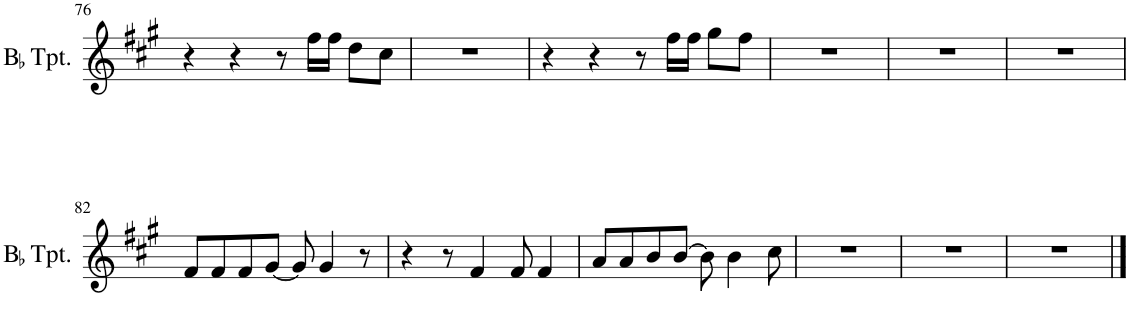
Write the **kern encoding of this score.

**kern
*part1
*staff1
*I"BaccidentalFlat Trumpet
*I'BaccidentalFlat Tpt.
!!LO:PB:g=z
*clefG2
*Trd1c2
*k[f#c#g#]
*M4/4
=76
4r
4r
8r
16ff#\LL
16ff#\JJ
8dd\L
8cc#\J
=77
1r
=78
4r
4r
8r
16ff#\LL
16ff#\JJ
8gg#\L
8ff#\J
=79
1r
=80
1r
=81
1r
!!LO:LB:g=z
=82
8f#/L
8f#/
8f#/
[8g#/J
8g#/]
4g#/
8r
=83
4r
8r
4f#/
8f#/
4f#/
=84
8a/L
8a/
8b/
[8b/J
8b\]
4b\
8cc#\
=85
1r
=86
1r
=87
1r
==
*-
